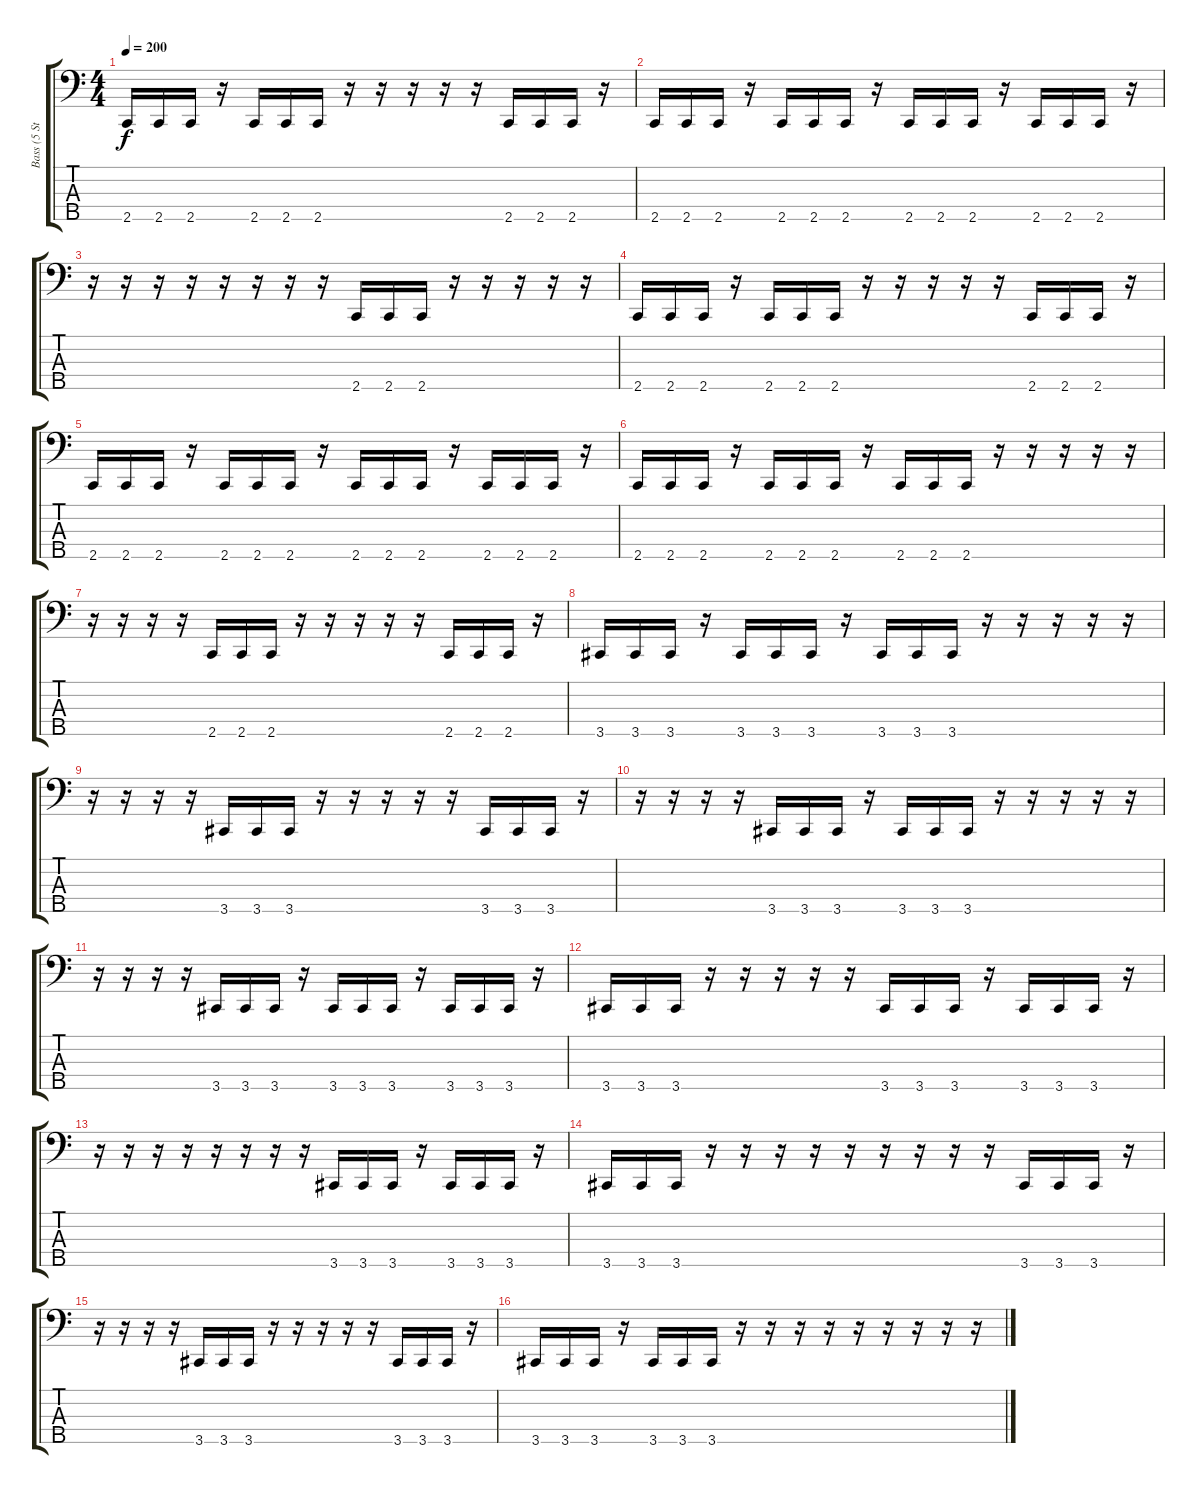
\track ("Bass (5 String Bass - A#)" "Bass (5 St") {instrument electricbasspick}
\staff {score tabs}
\tuning (Gb2 Db2 Ab1 Eb1 Bb0) {hide}
\ts (4 4)
\tempo 200
\clef f4
\ks c
2.5.16{dy f} 2.5.16 2.5.16 r.16 2.5.16 2.5.16 2.5.16 r.16 r.16 r.16 r.16 r.16 2.5.16 2.5.16 2.5.16 r.16 |
2.5.16 2.5.16 2.5.16 r.16 2.5.16 2.5.16 2.5.16 r.16 2.5.16 2.5.16 2.5.16 r.16 2.5.16 2.5.16 2.5.16 r.16 |
r.16 r.16 r.16 r.16 r.16 r.16 r.16 r.16 2.5.16 2.5.16 2.5.16 r.16 r.16 r.16 r.16 r.16 |
2.5.16 2.5.16 2.5.16 r.16 2.5.16 2.5.16 2.5.16 r.16 r.16 r.16 r.16 r.16 2.5.16 2.5.16 2.5.16 r.16 |
2.5.16 2.5.16 2.5.16 r.16 2.5.16 2.5.16 2.5.16 r.16 2.5.16 2.5.16 2.5.16 r.16 2.5.16 2.5.16 2.5.16 r.16 |
2.5.16 2.5.16 2.5.16 r.16 2.5.16 2.5.16 2.5.16 r.16 2.5.16 2.5.16 2.5.16 r.16 r.16 r.16 r.16 r.16 |
r.16 r.16 r.16 r.16 2.5.16 2.5.16 2.5.16 r.16 r.16 r.16 r.16 r.16 2.5.16 2.5.16 2.5.16 r.16 |
3.5.16 3.5.16 3.5.16 r.16 3.5.16 3.5.16 3.5.16 r.16 3.5.16 3.5.16 3.5.16 r.16 r.16 r.16 r.16 r.16 |
r.16 r.16 r.16 r.16 3.5.16 3.5.16 3.5.16 r.16 r.16 r.16 r.16 r.16 3.5.16 3.5.16 3.5.16 r.16 |
r.16 r.16 r.16 r.16 3.5.16 3.5.16 3.5.16 r.16 3.5.16 3.5.16 3.5.16 r.16 r.16 r.16 r.16 r.16 |
r.16 r.16 r.16 r.16 3.5.16 3.5.16 3.5.16 r.16 3.5.16 3.5.16 3.5.16 r.16 3.5.16 3.5.16 3.5.16 r.16 |
3.5.16 3.5.16 3.5.16 r.16 r.16 r.16 r.16 r.16 3.5.16 3.5.16 3.5.16 r.16 3.5.16 3.5.16 3.5.16 r.16 |
r.16 r.16 r.16 r.16 r.16 r.16 r.16 r.16 3.5.16 3.5.16 3.5.16 r.16 3.5.16 3.5.16 3.5.16 r.16 |
3.5.16 3.5.16 3.5.16 r.16 r.16 r.16 r.16 r.16 r.16 r.16 r.16 r.16 3.5.16 3.5.16 3.5.16 r.16 |
r.16 r.16 r.16 r.16 3.5.16 3.5.16 3.5.16 r.16 r.16 r.16 r.16 r.16 3.5.16 3.5.16 3.5.16 r.16 |
3.5.16 3.5.16 3.5.16 r.16 3.5.16 3.5.16 3.5.16 r.16 r.16 r.16 r.16 r.16 r.16 r.16 r.16 r.16
